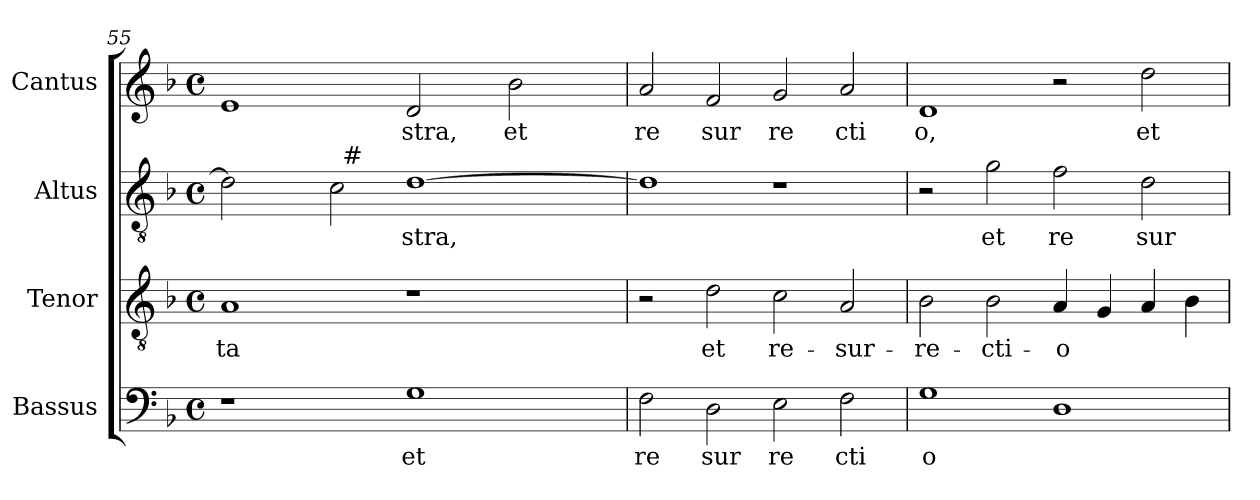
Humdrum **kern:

**kern	**text	**kern	**text	**kern	**text	**kern	**text
*part4	*part4	*part3	*part3	*part2	*part2	*part1	*part1
*staff4	*staff4	*staff3	*staff3	*staff2	*staff2	*staff1	*staff1
*I"Bassus	*	*I"Tenor	*	*I"Altus	*	*I"Cantus	*
!!LO:LB:g=z
*clefF4	*	*clefGv2	*	*clefGv2	*	*clefG2	*
*k[b-]	*	*k[b-]	*	*k[b-]	*	*k[b-]	*
*F:	*	*F:	*	*F:	*	*F:	*
*M4/4	*	*M4/4	*	*M4/4	*	*M4/4	*
*met(c)	*	*met(c)	*	*met(c)	*	*met(c)	*
=55	=55	=55	=55	=55	=55	=55	=55
!	!	!	!LO:LY:b:cj	!	!	!	!
*	*	*	*	*^	*	*^	*
*	*	*	*	*	*^	*	*	*	*
1r	.	1A	-ta	2d\]	4ryy	2ryy	.	1e	8..ryy	.
.	.	.	.	.	.	.	.	.	1ryy	.
.	.	.	.	.	16ryy	.	.	.	.	.
.	.	.	.	.	1ryy	.	.	.	.	.
.	.	.	.	2c\	.	32ryy	.	.	.	.
!	!	!	!	!	!	!LO:TX:a:t=#	!	!	!	!
.	.	.	.	.	.	1ryy	.	.	.	.
!	!LO:LY:b:cj	!	!	!	!	!	!LO:LY:b	!	!	!LO:LY:b:cj
1G	et	1r	.	[>1d	.	.	stra,	2d/	.	stra,
.	.	.	.	.	.	.	.	.	2ryy	.
.	.	.	.	.	2ryy	.	.	.	.	.
!	!	!	!	!	!	!	!	!	!	!LO:LY:b:cj
.	.	.	.	.	.	.	.	2b-\	.	et
.	.	.	.	.	.	4...ryy	.	.	.	.
.	.	.	.	.	.	.	.	.	4ryy	.
.	.	.	.	.	8.ryy	.	.	.	.	.
.	.	.	.	.	.	.	.	.	32ryy	.
=56	=56	=56	=56	=56	=56	=56	=56	=56	=56	=56
!	!LO:LY:b:cj	!	!	!	!	!	!	!	!	!LO:LY:b:cj
*	*	*	*	*v	*v	*v	*	*	*	*
*	*	*	*	*	*	*v	*v	*
2F\	re	2r	.	1d]	.	2a/	re
!	!LO:LY:b:cj	!	!LO:LY:b:cj	!	!	!	!LO:LY:b:cj
2D\	sur	2d\	et	.	.	2f/	sur
!	!LO:LY:b:cj	!	!LO:LY:b:cj	!	!	!	!LO:LY:b:cj
2E\	re	2c\	re-	1r	.	2g/	re
!	!LO:LY:b:cj	!	!LO:LY:b:cj	!	!	!	!LO:LY:b:cj
2F\	cti	2A/	-sur-	.	.	2a/	cti
=57	=57	=57	=57	=57	=57	=57	=57
!	!LO:LY:b:rj	!	!LO:LY:b:cj	!	!	!	!LO:LY:b:cj
1G	o	2B-\	-re-	2r	.	1d	o,
!	!	!	!LO:LY:b:cj	!	!LO:LY:b:cj	!	!
.	.	2B-\	-cti-	2g\	et	.	.
!	!	!	!LO:LY:b:cj	!	!LO:LY:b:cj	!	!
1D	.	4A/	-o	2f\	re	2r	.
.	.	4G/	.	.	.	.	.
!	!	!	!	!	!LO:LY:b:cj	!	!LO:LY:b:cj
.	.	4A/	.	2d\	sur	2dd\	et
.	.	4B-\	.	.	.	.	.
=	=	=	=	=	=	=	=
*-	*-	*-	*-	*-	*-	*-	*-
